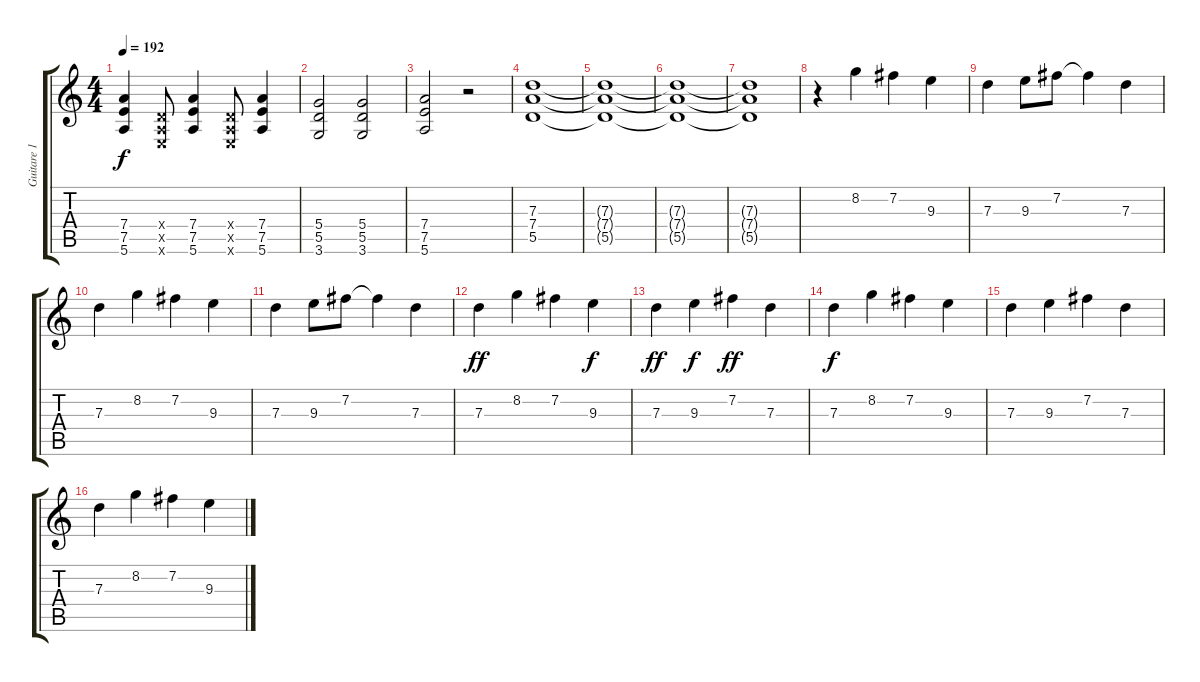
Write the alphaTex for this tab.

\track ("Guitare 1" "Guitare 1") {instrument distortionguitar}
\staff {score tabs}
\tuning (E4 B3 G3 D3 A2 E2) {hide}
\ts (4 4)
\tempo 192
\clef g2
\ks c
(7.4 7.5 5.6).4{dy f} (0.4{x} 0.5{x} 0.6{x}).8 (7.4 7.5 5.6).4 (0.4{x} 0.5{x} 0.6{x}).8 (7.4 7.5 5.6).4 |
(5.4 5.5 3.6).2 (5.4 5.5 3.6).2 |
(7.4 7.5 5.6).2 r.2 |
(7.3 7.4 5.5).1 |
(7.3{t} 7.4{t} 5.5{t}).1 |
(7.3{t} 7.4{t} 5.5{t}).1 |
(7.3{t} 7.4{t} 5.5{t}).1 |
r.4 8.2.4 7.2.4 9.3.4 |
7.3.4 9.3.8 7.2.8 7.2{t}.4 7.3.4 |
7.3.4 8.2.4 7.2.4 9.3.4 |
7.3.4 9.3.8 7.2.8 7.2{t}.4 7.3.4 |
7.3.4{dy ff} 8.2.4 7.2.4 9.3.4{dy f} |
7.3.4{dy ff} 9.3.4{dy f} 7.2.4{dy ff} 7.3.4 |
7.3.4{dy f} 8.2.4 7.2.4 9.3.4 |
7.3.4 9.3.4 7.2.4 7.3.4 |
7.3.4 8.2.4 7.2.4 9.3.4
